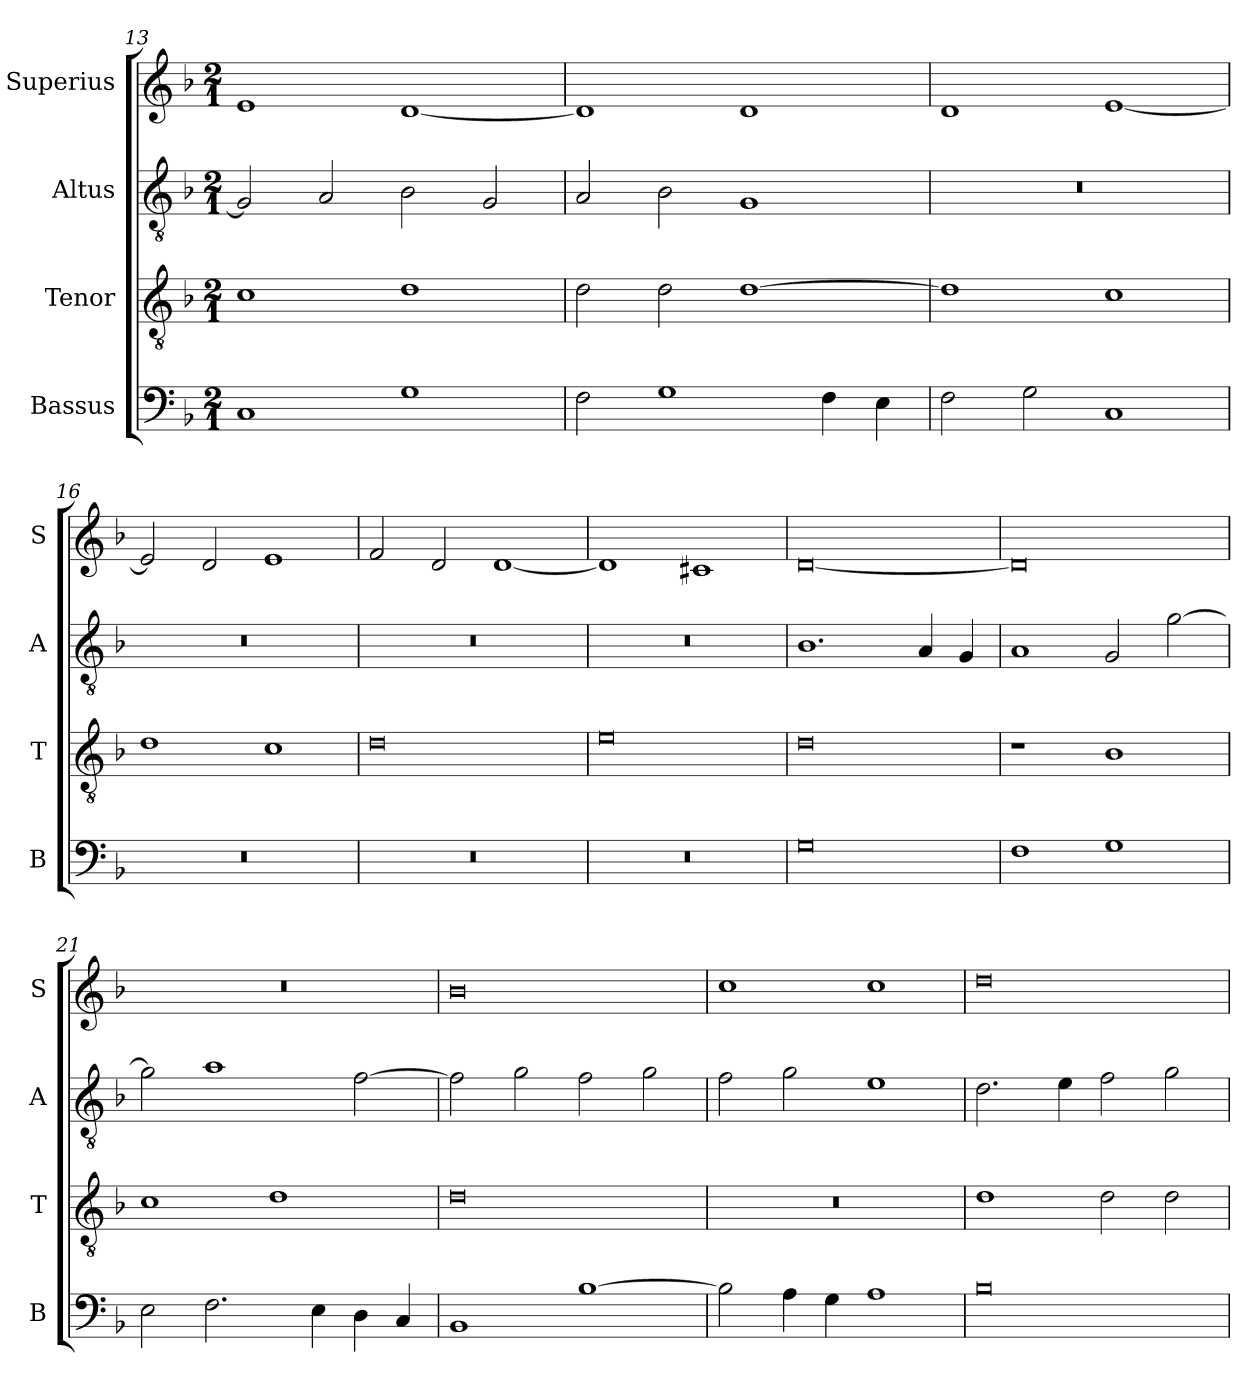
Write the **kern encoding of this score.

**kern	**kern	**kern	**kern
*part4	*part3	*part2	*part1
*staff4	*staff3	*staff2	*staff1
*I"Bassus	*I"Tenor	*I"Altus	*I"Superius
*I'B	*I'T	*I'A	*I'S
*clefF4	*clefGv2	*clefGv2	*clefG2
*k[b-]	*k[b-]	*k[b-]	*k[b-]
*M2/1	*M2/1	*M2/1	*M2/1
=13	=13	=13	=13
1C	1c	2G/]	1e
.	.	2A/	.
1G	1d	2B-\	[1d
.	.	2G/	.
=14	=14	=14	=14
2F\	2d\	2A/	1d]
1G	2d\	2B-\	.
.	[1d	1G	1d
4F\	.	.	.
4E\	.	.	.
=15	=15	=15	=15
2F\	1d]	0r	1d
2G\	.	.	.
1C	1c	.	[1e
=16	=16	=16	=16
0r	1d	0r	2e/]
.	.	.	2d/
.	1c	.	1e
=17	=17	=17	=17
0r	0d	0r	2f/
.	.	.	2d/
.	.	.	[1d
=18	=18	=18	=18
0r	0e	0r	1d]
.	.	.	1c#X
=19	=19	=19	=19
0G	0d	1.B-	[0d
.	.	4A/	.
.	.	4G/	.
=20	=20	=20	=20
1F	1r	1A	0d]
1G	1B-	2G/	.
.	.	[2g\	.
=21	=21	=21	=21
2E\	1c	2g\]	0r
2.F\	.	1a	.
.	1d	.	.
4E\	.	.	.
4D\	.	[2f\	.
4C/	.	.	.
=22	=22	=22	=22
1BB-	0d	2f\]	0b-
.	.	2g\	.
[1B-	.	2f\	.
.	.	2g\	.
=23	=23	=23	=23
2B-\]	0r	2f\	1cc
4A\	.	2g\	.
4G\	.	.	.
1A	.	1e	1cc
=24	=24	=24	=24
0B-	1d	2.d\	0dd
.	.	4e\	.
.	2d\	2f\	.
.	2d\	2g\	.
=	=	=	=
*-	*-	*-	*-
